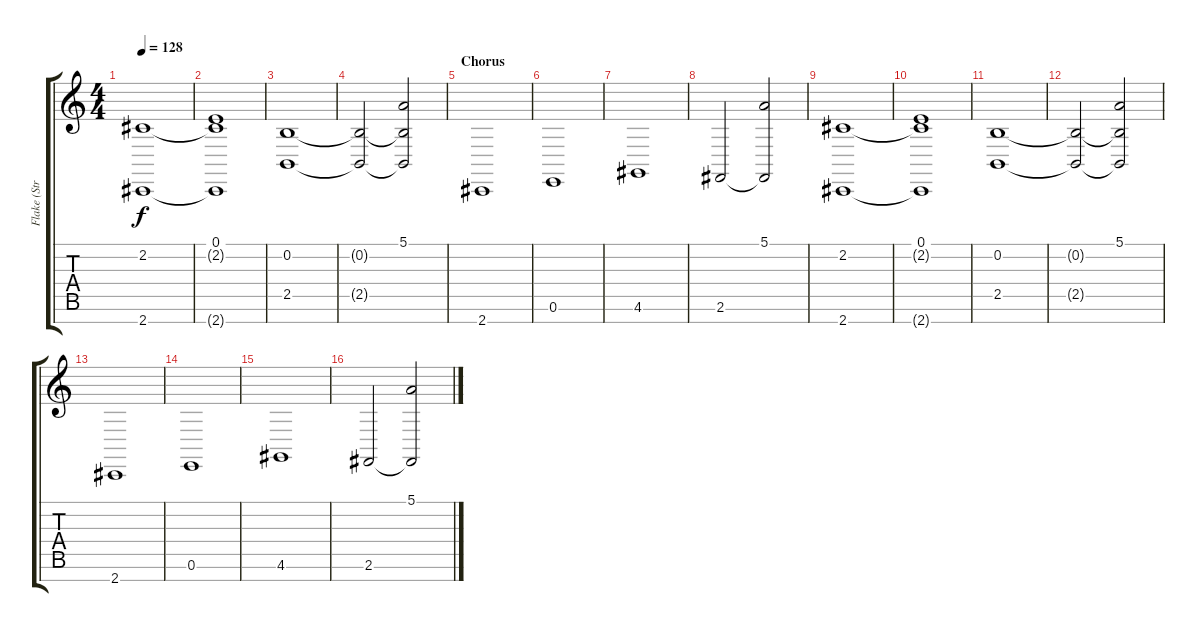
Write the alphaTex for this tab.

\track ("Flake (Strings Rythm)" "Flake (Str") {instrument stringensemble2}
\staff {score tabs}
\tuning (E4 B3 G3 D3 A2 E2 B1) {hide}
\ts (4 4)
\tempo 128
\clef g2
\ks c
(2.2 2.7).1{dy f} |
(0.1 2.2{t} 2.7{t}).1 |
(0.2 2.5).1 |
(0.2{t} 2.5{t}).2 (5.1 0.2{t} 2.5{t}).2 |
\section ("" "Chorus")
2.7.1 |
0.6.1 |
4.6.1 |
2.6.2 (5.1 2.6{t}).2 |
(2.2 2.7).1 |
(0.1 2.2{t} 2.7{t}).1 |
(0.2 2.5).1 |
(0.2{t} 2.5{t}).2 (5.1 0.2{t} 2.5{t}).2 |
2.7.1 |
0.6.1 |
4.6.1 |
2.6.2 (5.1 2.6{t}).2
